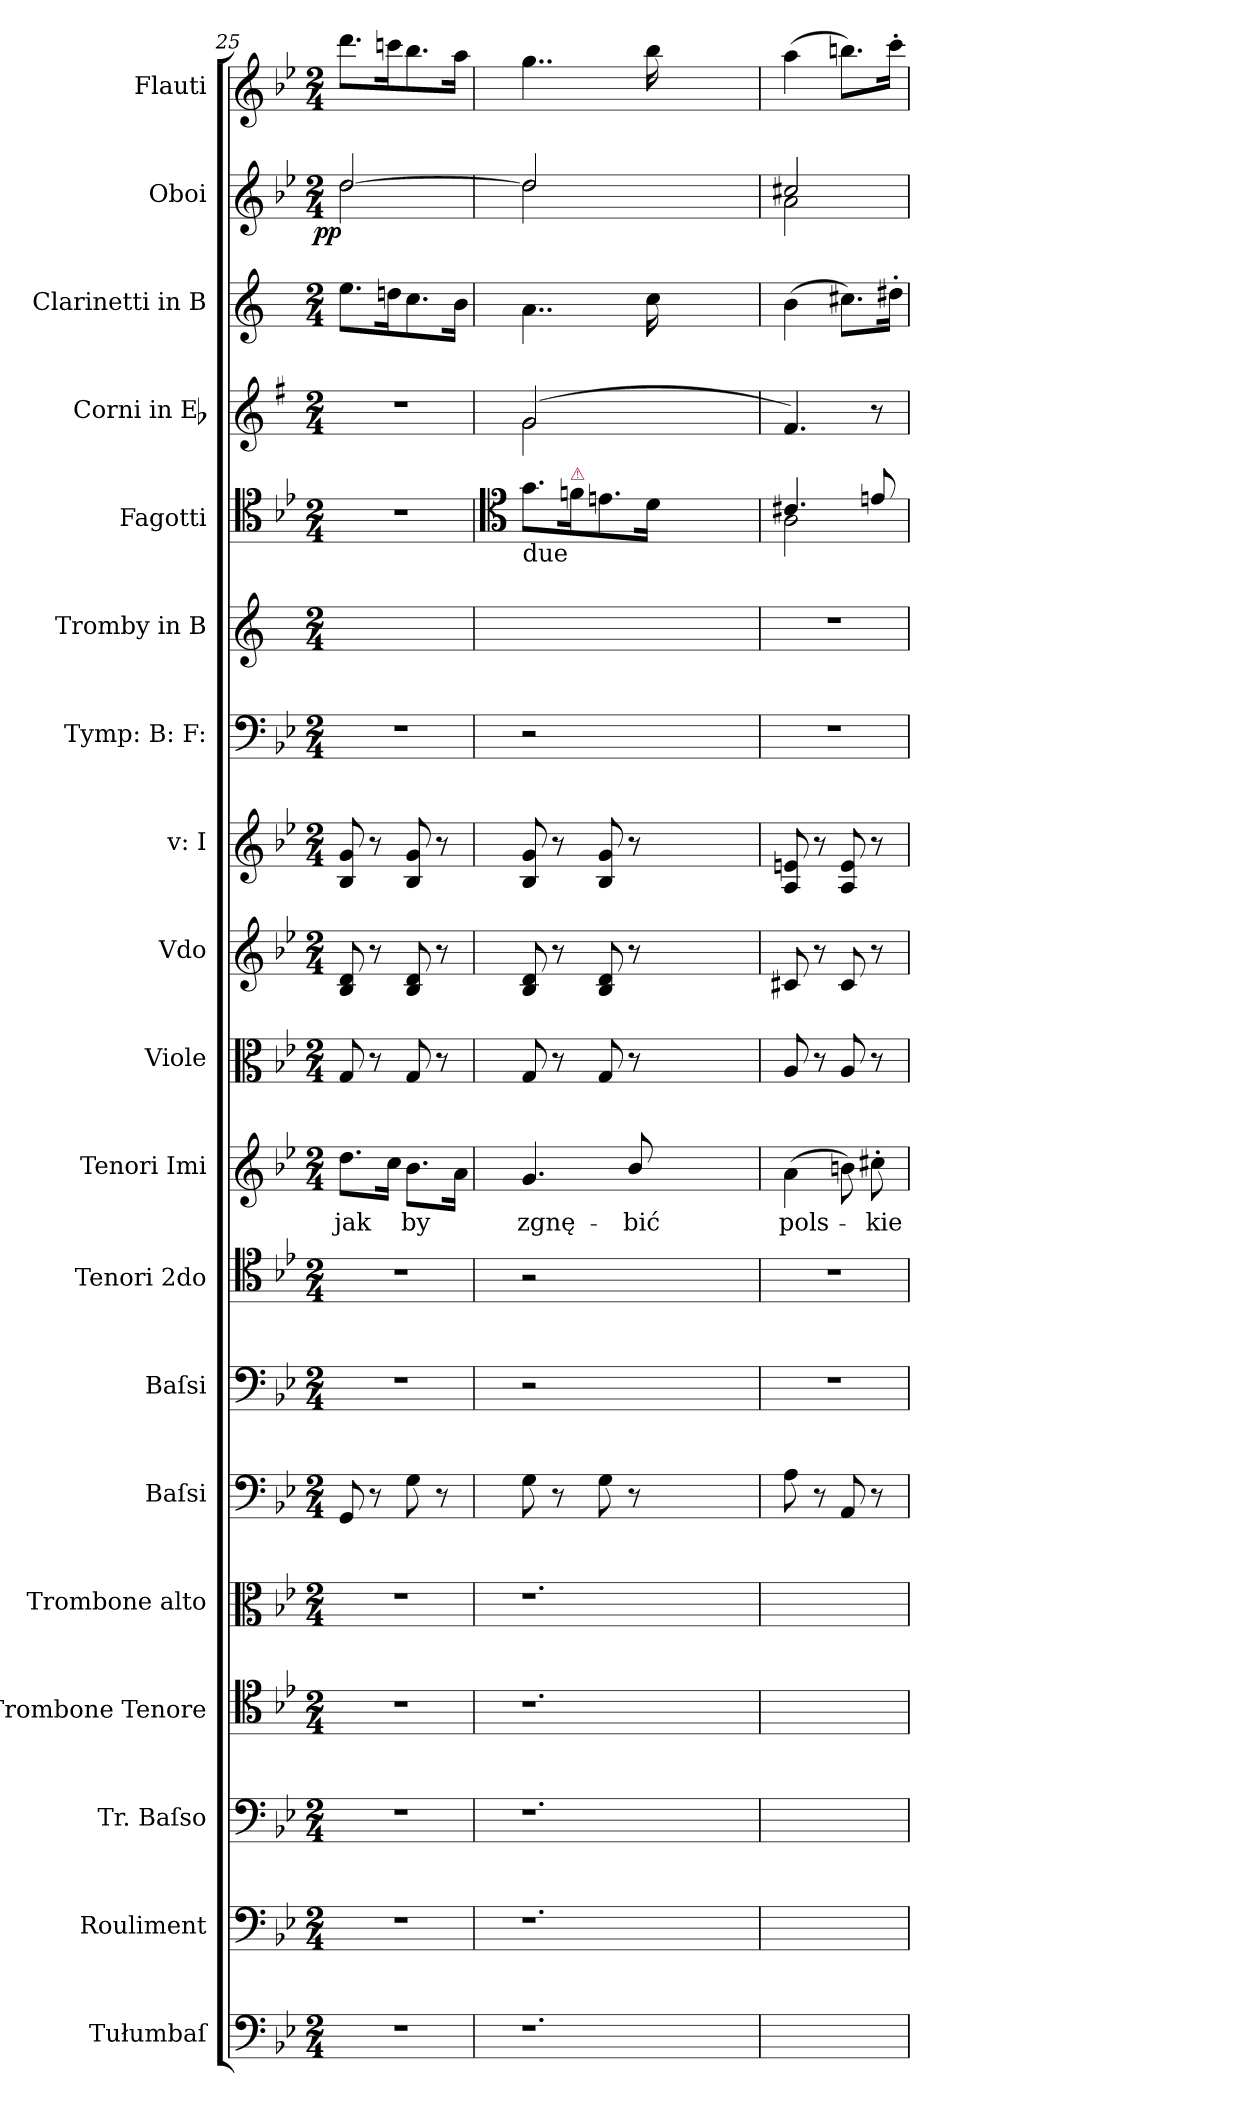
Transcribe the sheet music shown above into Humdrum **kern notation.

**kern	**kern	**kern	**kern	**kern	**kern	**kern	**kern	**kern	**text	**kern	**kern	**kern	**kern	**kern	**kern	**dynam	**kern	**dynam	**kern	**kern	**dynam	**kern
*part19	*part18	*part17	*part16	*part15	*part14	*part13	*part12	*part11	*part11	*part10	*part9	*part8	*part7	*part6	*part5	*part5	*part4	*part4	*part3	*part2	*part2	*part1
*staff19	*staff18	*staff17	*staff16	*staff15	*staff14	*staff13	*staff12	*staff11	*staff11	*staff10	*staff9	*staff8	*staff7	*staff6	*staff5	*staff5	*staff4	*staff4	*staff3	*staff2	*staff2	*staff1
*I"Tułumbaſ	*I"Rouliment	*I"Tr. Baſso	*I"Trombone Tenore	*I"Trombone alto	*I"Baſsi	*I"Baſsi	*I"Tenori 2do	*I"Tenori Imi	*	*I"Viole	*I"Vdo	*I"v: I	*I"Tymp: B: F:	*I"Tromby in B	*I"Fagotti	*	*I"Corni in Eb	*	*I"Clarinetti in B	*I"Oboi	*	*I"Flauti
*	*	*	*I'T	*I'A	*	*	*	*	*	*	*	*I'V	*	*	*	*	*	*	*I'Cl	*I'Ob	*	*I'Fl
*clefF4	*clefF4	*clefF4	*clefC4	*clefC3	*clefF4	*clefF4	*clefC4	*clefG2	*	*clefC3	*clefG2	*clefG2	*clefF4	*clefG2	*clefC4	*	*clefG2	*	*clefG2	*clefG2	*	*clefG2
*	*	*	*	*	*	*	*	*	*	*	*	*	*	*ITrd1c2	*	*	*ITrd5c9	*	*ITrd1c2	*	*	*
*k[b-e-]	*k[b-e-]	*k[b-e-]	*k[b-e-]	*k[b-e-]	*k[b-e-]	*k[b-e-]	*k[b-e-]	*k[b-e-]	*	*k[b-e-]	*k[b-e-]	*k[b-e-]	*k[b-e-]	*k[b-e-]	*k[b-e-]	*	*k[b-e-]	*	*k[b-e-]	*k[b-e-]	*	*k[b-e-]
*M2/4	*M2/4	*M2/4	*M2/4	*M2/4	*M2/4	*M2/4	*M2/4	*M2/4	*	*M2/4	*M2/4	*M2/4	*M2/4	*M2/4	*M2/4	*	*M2/4	*	*M2/4	*M2/4	*	*M2/4
=25	=25	=25	=25	=25	=25	=25	=25	=25	=25	=25	=25	=25	=25	=25	=25	=25	=25	=25	=25	=25	=25	=25
*	*	*	*	*	*	*	*	*	*	*	*	*	*	*	*	*	*	*	*	*^	*	*
!	!	!	!	!	!	!	!	!	!	!	!	!	!	!	!	!	!	!	!	!	!	!LO:DY:b:rj	!
2r	2r	2r	2r	2r	8GG/	2r	2r	8.dd\L	jak	8G/	8B-/ 8d/	8B-/ 8g/	2r	2ryy	2r	.	2r	.	8.dd\L	[2dd/	2dd\	pp	8.ddd\L
.	.	.	.	.	8r	.	.	.	.	8r	8r	8r	.	.	.	.	.	.	.	.	.	.	.
.	.	.	.	.	.	.	.	16cc\Jk	.	.	.	.	.	.	.	.	.	.	16ccn\K	.	.	.	16cccn\K
.	.	.	.	.	8G\	.	.	8.b-\L	by	8G/	8B-/ 8d/	8B-/ 8g/	.	.	.	.	.	.	8.b-\	.	.	.	8.bb-\
.	.	.	.	.	8r	.	.	.	.	8r	8r	8r	.	.	.	.	.	.	.	.	.	.	.
.	.	.	.	.	.	.	.	16a\Jk	.	.	.	.	.	.	.	.	.	.	16a\Jk	.	.	.	16aa\Jk
=26	=26	=26	=26	=26	=26	=26	=26	=26	=26	=26	=26	=26	=26	=26	=26	=26	=26	=26	=26	=26	=26	=26	=26
*	*	*	*	*	*	*	*	*	*	*	*	*	*	*	*clefC4	*	*	*	*	*	*	*	*
*	*	*	*	*	*	*	*	*	*	*	*	*	*	*	*	*	*^	*	*	*	*	*	*
!	!	!	!	!	!	!	!	!	!	!	!	!	!	!	!LO:TX:b:t=due	!	!	!	!	!	!	!	!	!
!	!	!	!	!	!	!	!	!	!	!	!	!	!	!	!	!LO:DY:b:rj	!	!	!LO:DY:b:rj	!	!	!	!	!
1.r	1.r	1.r	1.r	1.r	8G\	2r	2r	4.g/	zgnę-	8G/	8B-/ 8d/	8B-/ 8g/	2r	2ryy	8.g\L	p&colon;	(>2B-/	2B-\	pp&colon;	4..g\	2dd/]	2dd\	.	4..gg\
.	.	.	.	.	8r	.	.	.	.	8r	8r	8r	.	.	.	.	.	.	.	.	.	.	.	.
!	!	!	!	!	!	!	!	!	!	!	!	!	!	!	!LO:TX:a:color=crimson:t=⚠	!	!	!	!	!	!	!	!	!
.	.	.	.	.	.	.	.	.	.	.	.	.	.	.	16fn\K	.	.	.	.	.	.	.	.	.
.	.	.	.	.	8G\	.	.	.	.	8G/	8B-/ 8d/	8B-/ 8g/	.	.	8.en\	.	.	.	.	.	.	.	.	.
.	.	.	.	.	8r	.	.	8b-/	-bić	8r	8r	8r	.	.	.	.	.	.	.	.	.	.	.	.
.	.	.	.	.	.	.	.	.	.	.	.	.	.	.	16d\Jk	.	.	.	.	16b-\	.	.	.	16bb-\
.	.	.	.	.	1ryy	1ryy	1ryy	1ryy	.	1ryy	1ryy	1ryy	1ryy	1ryy	1ryy	.	1ryy	1ryy	.	1ryy	1ryy	1ryy	.	1ryy
*	*	*	*	*	*	*	*	*	*	*	*	*	*	*	*	*	*v	*v	*	*	*	*	*	*
=27	=27	=27	=27	=27	=27	=27	=27	=27	=27	=27	=27	=27	=27	=27	=27	=27	=27	=27	=27	=27	=27	=27	=27
*	*	*	*	*	*	*	*	*	*	*	*	*	*	*	*^	*	*	*	*	*	*	*	*
2ryy	2ryy	2ryy	2ryy	2ryy	8A\	2r	2r	(>4a\	pols-	8A/	8c#X/	8A/ 8en/	2r	2r	4.c#X/	2A\	.	4.A/)	.	(>4a\	2cc#X/	2a\	.	(>4aa\
.	.	.	.	.	8r	.	.	.	.	8r	8r	8r	.	.	.	.	.	.	.	.	.	.	.	.
.	.	.	.	.	8AA/	.	.	8bn\)	.	8A/	8c#/	8A/ 8e/	.	.	.	.	.	.	.	8.bn\L)	.	.	.	8.bbn\L)
.	.	.	.	.	8r	.	.	8cc#X'\	-kie	8r	8r	8r	.	.	8en/	.	.	8r	.	.	.	.	.	.
.	.	.	.	.	.	.	.	.	.	.	.	.	.	.	.	.	.	.	.	16cc#X'\Jk	.	.	.	16ccc'\Jk
*	*	*	*	*	*	*	*	*	*	*	*	*	*	*	*v	*v	*	*	*	*	*v	*v	*	*
=	=	=	=	=	=	=	=	=	=	=	=	=	=	=	=	=	=	=	=	=	=	=
*-	*-	*-	*-	*-	*-	*-	*-	*-	*-	*-	*-	*-	*-	*-	*-	*-	*-	*-	*-	*-	*-	*-
